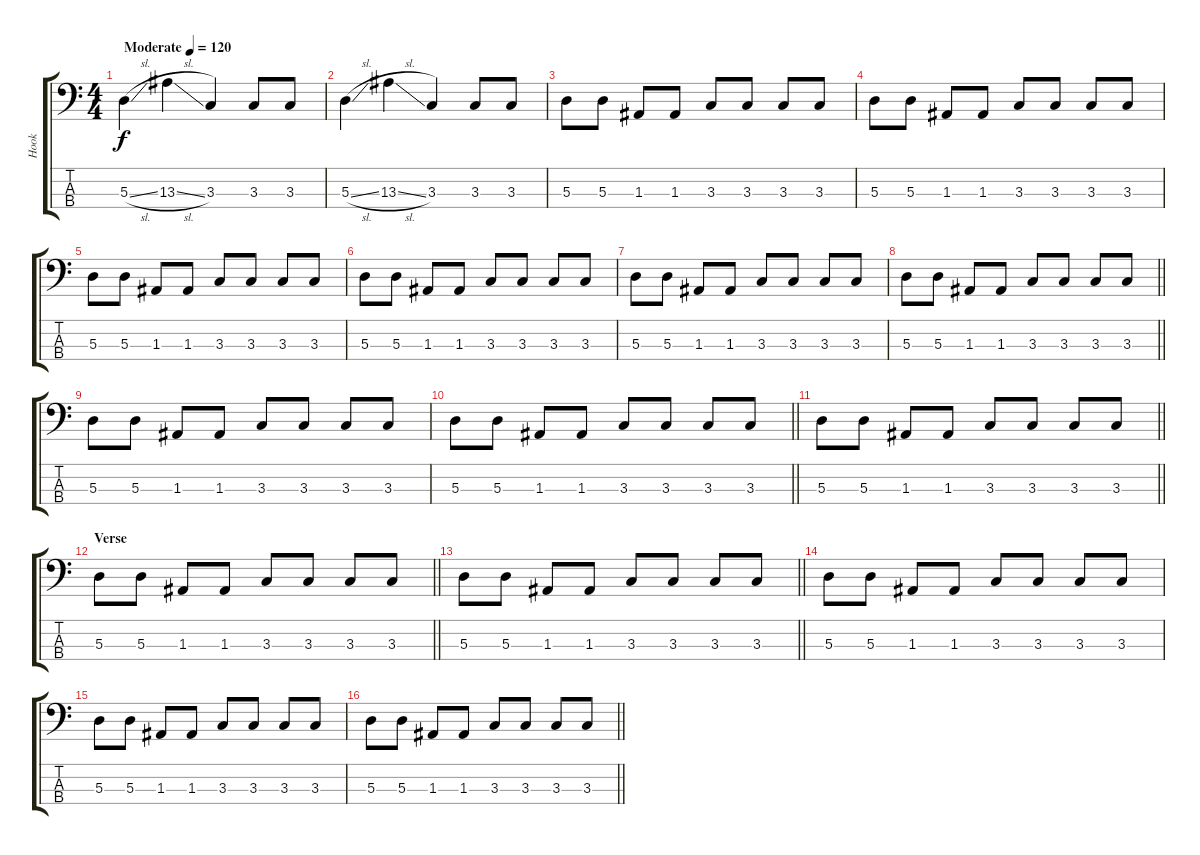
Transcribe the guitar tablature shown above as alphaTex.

\track ("Hook" "Hook") {instrument electricbasspick}
\staff {score tabs}
\tuning (G2 D2 A1 E1) {hide}
\ts (4 4)
\tempo (120 "Moderate")
\clef f4
\ks c
5.3{sl}.4{dy f instrument electricbasspick} 13.3{sl}.4 3.3.4 3.3.8 3.3.8 |
5.3{sl}.4 13.3{sl}.4 3.3.4 3.3.8 3.3.8 |
5.3.8 5.3.8 1.3.8 1.3.8 3.3.8 3.3.8 3.3.8 3.3.8 |
5.3.8 5.3.8 1.3.8 1.3.8 3.3.8 3.3.8 3.3.8 3.3.8 |
5.3.8 5.3.8 1.3.8 1.3.8 3.3.8 3.3.8 3.3.8 3.3.8 |
5.3.8 5.3.8 1.3.8 1.3.8 3.3.8 3.3.8 3.3.8 3.3.8 |
5.3.8 5.3.8 1.3.8 1.3.8 3.3.8 3.3.8 3.3.8 3.3.8 |
\barLineRight lightlight
5.3.8 5.3.8 1.3.8 1.3.8 3.3.8 3.3.8 3.3.8 3.3.8 |
5.3.8 5.3.8 1.3.8 1.3.8 3.3.8 3.3.8 3.3.8 3.3.8 |
\barLineRight lightlight
5.3.8 5.3.8 1.3.8 1.3.8 3.3.8 3.3.8 3.3.8 3.3.8 |
\barLineRight lightlight
5.3.8 5.3.8 1.3.8 1.3.8 3.3.8 3.3.8 3.3.8 3.3.8 |
\section ("" "Verse")
\barLineRight lightlight
5.3.8 5.3.8 1.3.8 1.3.8 3.3.8 3.3.8 3.3.8 3.3.8 |
\barLineRight lightlight
5.3.8 5.3.8 1.3.8 1.3.8 3.3.8 3.3.8 3.3.8 3.3.8 |
5.3.8 5.3.8 1.3.8 1.3.8 3.3.8 3.3.8 3.3.8 3.3.8 |
5.3.8 5.3.8 1.3.8 1.3.8 3.3.8 3.3.8 3.3.8 3.3.8 |
\barLineRight lightlight
5.3.8 5.3.8 1.3.8 1.3.8 3.3.8 3.3.8 3.3.8 3.3.8
